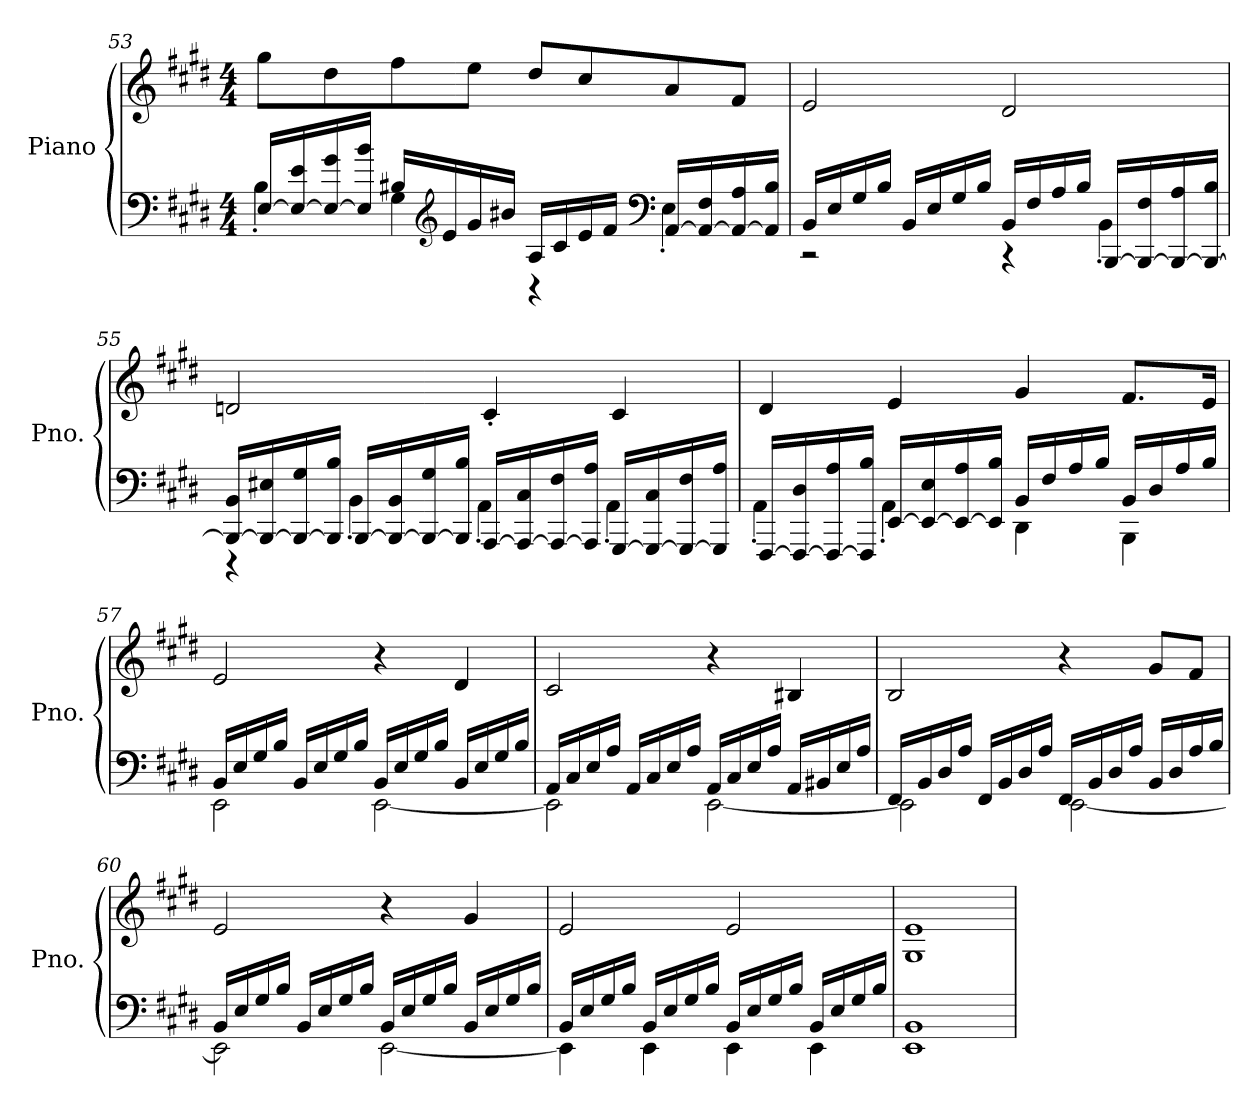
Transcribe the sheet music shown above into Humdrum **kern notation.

**kern	**kern
*part1	*part1
*staff2	*staff1
*I"Piano	*
*I'Pno.	*
!!LO:LB:g=z
*clefF4	*clefG2
*k[f#c#g#d#]	*k[f#c#g#d#]
*M4/4	*M4/4
*MM92	*MM92
=53	=53
*^	*
[16E/LL	4B'\	8gg#\L
16E/_ 16e/	.	.
16E/_ 16g#/	.	8dd#\
16E/] 16b/JJ	.	.
16B#X/LL	4G#\	8ff#\
*clefG2	*	*
16e/	.	.
16g#/	.	8ee\J
16b#X/JJ	.	.
16A/LL	4r	8dd#/L
16c#/	.	.
16e/	.	8cc#/
16f#/JJ	.	.
*clefF4	*	*
[16AA/LL	4E'\	8a/
16AA/_ 16F#/	.	.
16AA/_ 16A/	.	8f#/J
16AA/] 16B#/JJ	.	.
=54	=54	=54
16BB/LL	2r	2e/
16E/	.	.
16G#/	.	.
16B/JJ	.	.
16BB/LL	.	.
16E/	.	.
16G#/	.	.
16B/JJ	.	.
16BB/LL	4r	2d#/
16F#/	.	.
16A/	.	.
16B/JJ	.	.
[16BBB/LL	4BB'\	.
16BBB/_ 16F#/	.	.
16BBB/_ 16A/	.	.
16BBB/_ 16B/JJ	.	.
!!LO:LB:g=z
=55	=55	=55
16BBB/_ 16BB/LL	4r	2dn/
16BBB/_ 16E#X/	.	.
16BBB/_ 16G#/	.	.
16BBB/] 16B/JJ	.	.
[16BBB/LL	4BB'\	.
16BBB/_ 16BB/	.	.
16BBB/_ 16G#/	.	.
16BBB/] 16B/JJ	.	.
[16AAA/LL	4AA'\	4c#'/
16AAA/_ 16C#/	.	.
16AAA/_ 16F#/	.	.
16AAA/] 16A/JJ	.	.
[16GGG#/LL	4AA'\	4c#/
16GGG#/_ 16C#/	.	.
16GGG#/_ 16F#/	.	.
16GGG#/] 16A/JJ	.	.
!!LO:LB:g=z
=56	=56	=56
[16FFF#/LL	4AA'\	4d#/
16FFF#/_ 16D#/	.	.
16FFF#/_ 16A/	.	.
16FFF#/] 16B/JJ	.	.
[16EE/LL	4AA'\	4e/
16EE/_ 16E/	.	.
16EE/_ 16A/	.	.
16EE/] 16B/JJ	.	.
*	*	*MM80
16BB/LL	4DD#\	4g#/
16F#/	.	.
16A/	.	.
16B/JJ	.	.
16BB/LL	4BBB\	8.f#/L
16D#/	.	.
16A/	.	.
16B/JJ	.	16e/Jk
=57	=57	=57
*	*	*MM92
16BB/LL	2EE\	2e/
16E/	.	.
16G#/	.	.
16B/JJ	.	.
16BB/LL	.	.
16E/	.	.
16G#/	.	.
16B/JJ	.	.
16BB/LL	[2EE\	4r
16E/	.	.
16G#/	.	.
16B/JJ	.	.
*	*	*MM84
16BB/LL	.	4d#/
16E/	.	.
16G#/	.	.
16B/JJ	.	.
!!LO:LB:g=z
=58	=58	=58
16AA/LL	2EE\]	2c#/
16C#/	.	.
16E/	.	.
16A/JJ	.	.
16AA/LL	.	.
16C#/	.	.
16E/	.	.
16A/JJ	.	.
16AA/LL	[2EE\	4r
16C#/	.	.
16E/	.	.
16A/JJ	.	.
16AA/LL	.	4B#X/
16BB#X/	.	.
16E/	.	.
16A/JJ	.	.
=59	=59	=59
16FF#/LL	2EE\]	2B/
16BB/	.	.
16D#/	.	.
16A/JJ	.	.
16FF#/LL	.	.
16BB/	.	.
16D#/	.	.
16A/JJ	.	.
16FF#/LL	[2EE\	4r
16BB/	.	.
16D#/	.	.
16A/JJ	.	.
*	*	*MM80
16BB/LL	.	8g#/L
16D#/	.	.
16A/	.	8f#/J
16B/JJ	.	.
!!LO:PB:g=z
=60	=60	=60
16BB/LL	2EE\]	2e/
16E/	.	.
16G#/	.	.
16B/JJ	.	.
16BB/LL	.	.
16E/	.	.
16G#/	.	.
16B/JJ	.	.
16BB/LL	[2EE\	4r
16E/	.	.
16G#/	.	.
16B/JJ	.	.
16BB/LL	.	4g#/
16E/	.	.
16G#/	.	.
16B/JJ	.	.
=61	=61	=61
*	*	*MM74
16BB/LL	4EE\]	2e/
16E/	.	.
16G#/	.	.
16B/JJ	.	.
16BB/LL	4EE\	.
16E/	.	.
16G#/	.	.
16B/JJ	.	.
16BB/LL	4EE\	2e/
16E/	.	.
16G#/	.	.
16B/JJ	.	.
16BB/LL	4EE\	.
16E/	.	.
16G#/	.	.
16B/JJ	.	.
*v	*v	*
=62	=62
*	*MM46
1EE 1BB	1G# 1e
=	=
*-	*-
